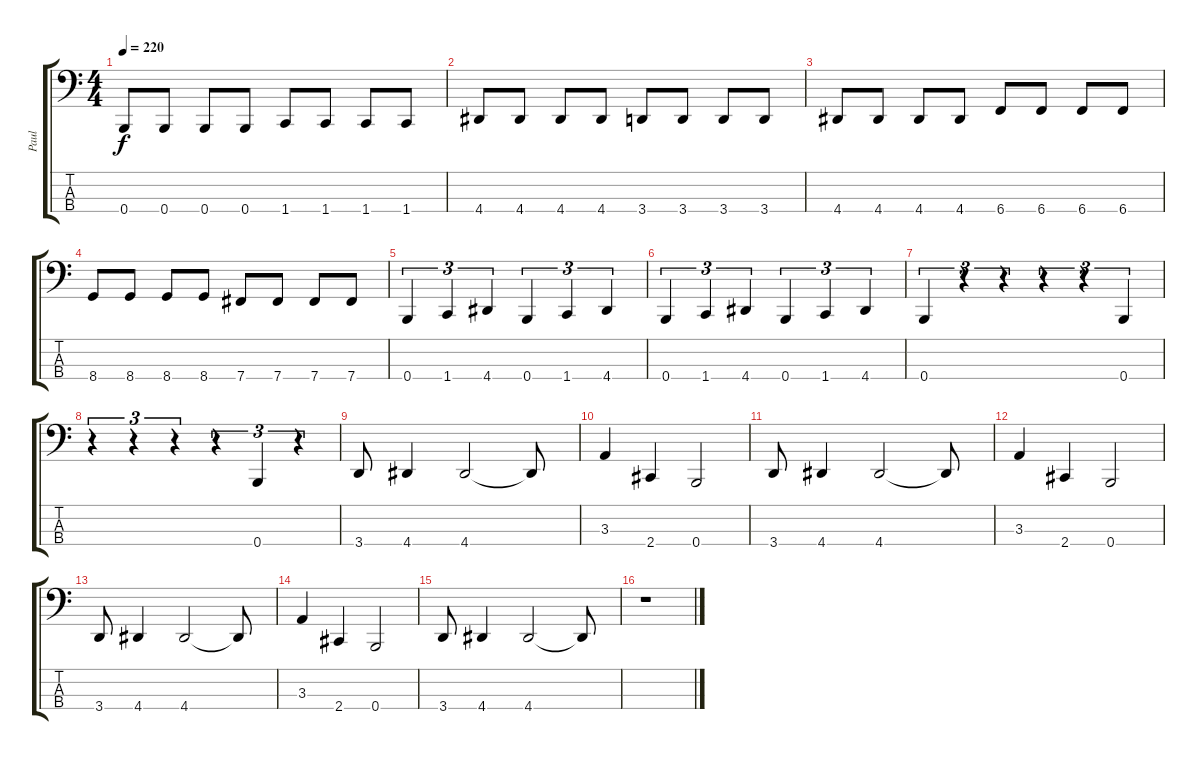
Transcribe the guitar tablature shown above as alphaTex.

\track ("Paul" "Paul") {instrument electricbasspick}
\staff {score tabs}
\tuning (E2 B1 Gb1 B0) {hide}
\ts (4 4)
\tempo 220
\clef f4
\ks c
0.4.8{dy f} 0.4.8 0.4.8 0.4.8 1.4.8 1.4.8 1.4.8 1.4.8 |
4.4.8 4.4.8 4.4.8 4.4.8 3.4.8 3.4.8 3.4.8 3.4.8 |
4.4.8 4.4.8 4.4.8 4.4.8 6.4.8 6.4.8 6.4.8 6.4.8 |
8.4.8 8.4.8 8.4.8 8.4.8 7.4.8 7.4.8 7.4.8 7.4.8 |
0.4.4{tu (3 2)} 1.4.4{tu (3 2)} 4.4.4{tu (3 2)} 0.4.4{tu (3 2)} 1.4.4{tu (3 2)} 4.4.4{tu (3 2)} |
0.4.4{tu (3 2)} 1.4.4{tu (3 2)} 4.4.4{tu (3 2)} 0.4.4{tu (3 2)} 1.4.4{tu (3 2)} 4.4.4{tu (3 2)} |
0.4.4{tu (3 2)} r.4{tu (3 2)} r.4{tu (3 2)} r.4{tu (3 2)} r.4{tu (3 2)} 0.4.4{tu (3 2)} |
r.4{tu (3 2)} r.4{tu (3 2)} r.4{tu (3 2)} r.4{tu (3 2)} 0.4.4{tu (3 2)} r.4{tu (3 2)} |
3.4.8 4.4.4 4.4.2 4.4{t}.8 |
3.3.4 2.4.4 0.4.2 |
3.4.8 4.4.4 4.4.2 4.4{t}.8 |
3.3.4 2.4.4 0.4.2 |
3.4.8 4.4.4 4.4.2 4.4{t}.8 |
3.3.4 2.4.4 0.4.2 |
3.4.8 4.4.4 4.4.2 4.4{t}.8 |
r.1
